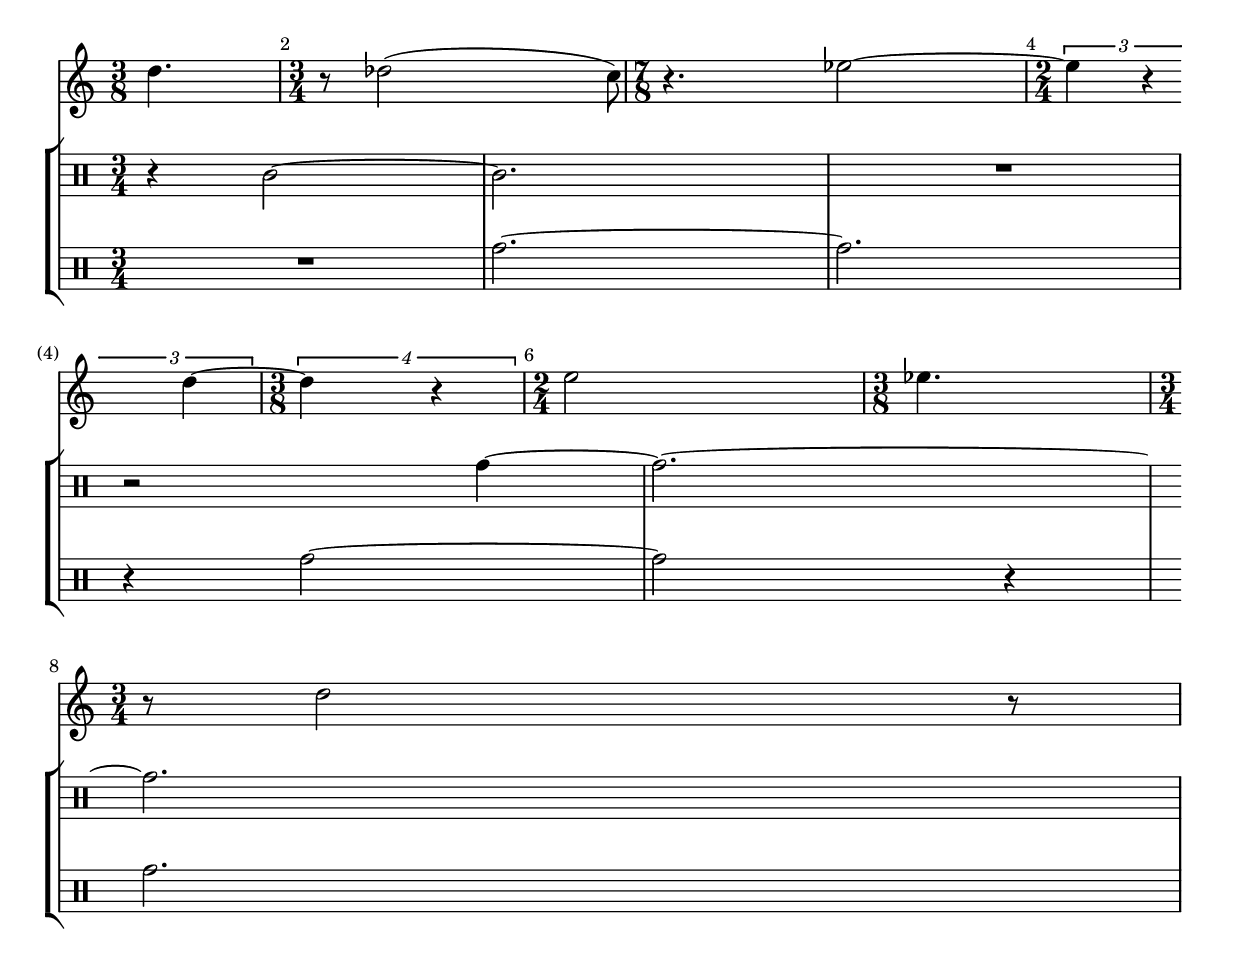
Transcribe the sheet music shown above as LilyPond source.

%% DO NOT EDIT this file manually; it is automatically
%% generated from LSR http://lsr.dsi.unimi.it
%% Make any changes in LSR itself, or in Documentation/snippets/new/ ,
%% and then run scripts/auxiliar/makelsr.py
%%
%% This file is in the public domain.
\version "2.17.11"

\header {
  lsrtags = "contemporary-notation, percussion, real-music, really-cool, rhythms"

  texidoc = "
In the following snippet, two parts have a completely different time
signature, yet remain synchronized. The bar lines can no longer be
printed at the @code{Score} level; to allow independent bar lines in
each part, the @code{Default_barline_engraver} and
@code{Timing_translator} are moved from the @code{Score} context to the
@code{Staff} context.

If bar numbers are required, the @code{Bar_number_engraver} should also
be moved, since it relies on properties set by the
@code{Timing_translator}; a @code{\\with} block can be used to add bar
numbers to the relevant staff.



"
  doctitle = "Printing music with different time signatures"
} % begin verbatim

\paper {
  indent = #0
  ragged-right = ##t
}

global = { \time 3/4 { s2.*3 } \bar "" \break { s2.*3 } }

\layout {
  \context {
    \Score
    \remove "Timing_translator"
    \remove "Default_bar_line_engraver"
    \remove "Bar_number_engraver"
    \override SpacingSpanner.uniform-stretching = ##t
    \override SpacingSpanner.strict-note-spacing = ##t
    proportionalNotationDuration = #(ly:make-moment 1 64)
  }
  \context {
    \Staff
    \consists "Timing_translator"
    \consists "Default_bar_line_engraver"
  }
  \context {
    \Voice
    \remove "Forbid_line_break_engraver"
    tupletFullLength = ##t
  }
}

Bassklarinette = \new Staff \with {
  \consists "Bar_number_engraver"
  barNumberVisibility = #(every-nth-bar-number-visible 2)
  \override BarNumber.break-visibility = #end-of-line-invisible
} <<
  \global {
    \bar "|"
    \clef treble
    \time 3/8
    d''4.

    \bar "|"
    \time 3/4
    r8 des''2( c''8)

    \bar "|"
    \time 7/8
    r4. ees''2 ~

    \bar "|"
    \time 2/4
    \tupletUp
    \tuplet 3/2 { ees''4 r4 d''4 ~ }

    \bar "|"
    \time 3/8
    \tupletUp
    \tuplet 4/3 { d''4 r4 }

    \bar "|"
    \time 2/4
    e''2

    \bar "|"
    \time 3/8
    es''4.

    \bar "|"
    \time 3/4
    r8 d''2 r8
    \bar "|"
  }
>>

Perkussion = \new StaffGroup <<
  \new Staff <<
    \global {
      \bar "|"
      \clef percussion
      \time 3/4
      r4 c'2 ~

      \bar "|"
      c'2.

      \bar "|"
      R2.

      \bar "|"
      r2 g'4 ~

      \bar "|"
      g'2. ~

      \bar "|"
      g'2.
    }
  >>
  \new Staff <<
    \global {
      \bar "|"
      \clef percussion
      \time 3/4
      R2.

      \bar "|"
      g'2. ~

      \bar "|"
      g'2.

      \bar "|"
      r4 g'2 ~

      \bar "|"
      g'2 r4

      \bar "|"
      g'2.
    }
  >>
>>

\score {
  <<
    \Bassklarinette
    \Perkussion
  >>
}
